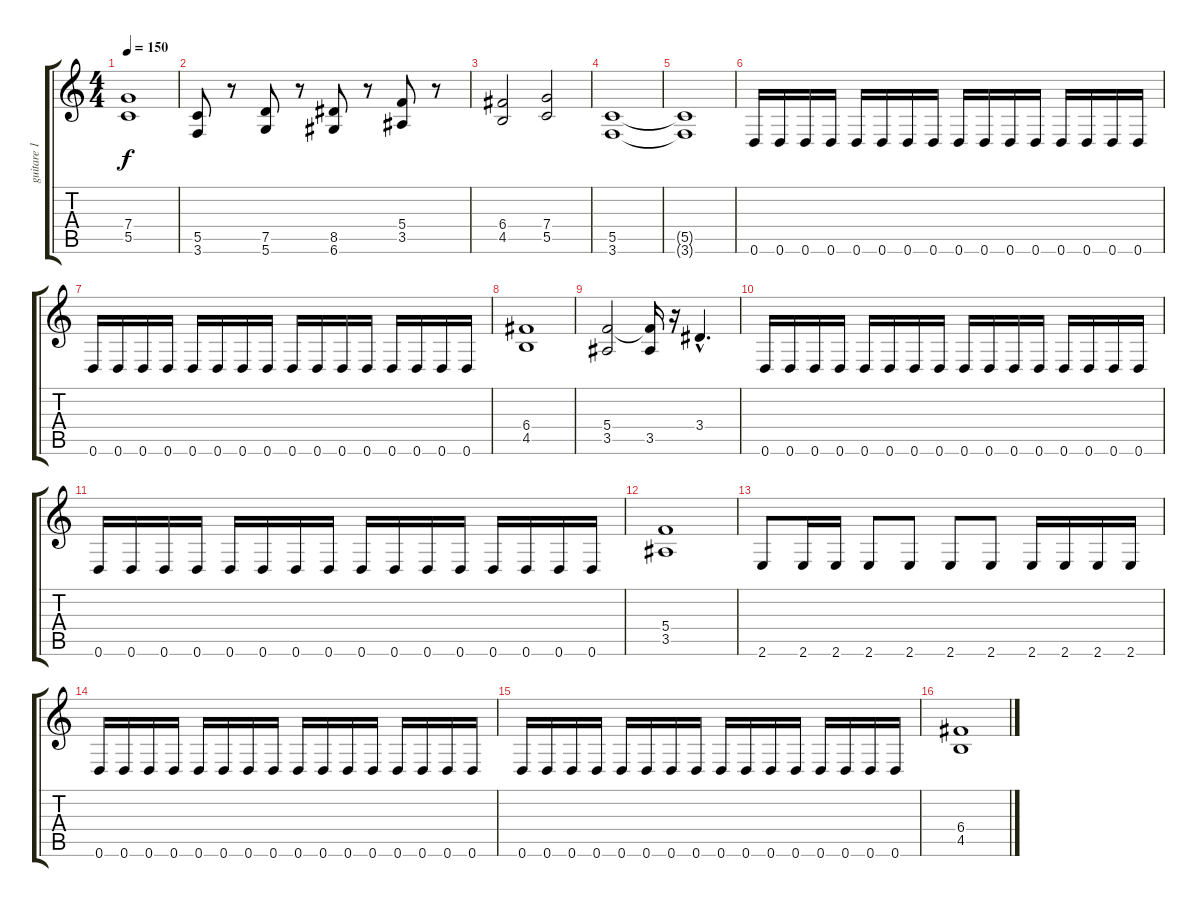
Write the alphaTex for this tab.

\track ("guitare 1" "guitare 1") {instrument distortionguitar}
\staff {score tabs}
\tuning (D4 A3 F3 C3 G2 D2) {hide}
\ts (4 4)
\tempo 150
\clef g2
\ks c
(7.4 5.5).1{dy f} |
(5.5 3.6).8 r.8 (7.5 5.6).8 r.8 (8.5 6.6).8 r.8 (5.4 3.5).8 r.8 |
(6.4 4.5).2 (7.4 5.5).2 |
(5.5 3.6).1 |
(5.5{t} 3.6{t}).1 |
0.6.16 0.6.16 0.6.16 0.6.16 0.6.16 0.6.16 0.6.16 0.6.16 0.6.16 0.6.16 0.6.16 0.6.16 0.6.16 0.6.16 0.6.16 0.6.16 |
0.6.16 0.6.16 0.6.16 0.6.16 0.6.16 0.6.16 0.6.16 0.6.16 0.6.16 0.6.16 0.6.16 0.6.16 0.6.16 0.6.16 0.6.16 0.6.16 |
(6.4 4.5).1 |
(5.4 3.5).2 (5.4{t} 3.5).16 r.16 3.4{hac}.4{d} |
0.6.16 0.6.16 0.6.16 0.6.16 0.6.16 0.6.16 0.6.16 0.6.16 0.6.16 0.6.16 0.6.16 0.6.16 0.6.16 0.6.16 0.6.16 0.6.16 |
0.6.16 0.6.16 0.6.16 0.6.16 0.6.16 0.6.16 0.6.16 0.6.16 0.6.16 0.6.16 0.6.16 0.6.16 0.6.16 0.6.16 0.6.16 0.6.16 |
(5.4 3.5).1 |
2.6.8 2.6.16 2.6.16 2.6.8 2.6.8 2.6.8 2.6.8 2.6.16 2.6.16 2.6.16 2.6.16 |
0.6.16 0.6.16 0.6.16 0.6.16 0.6.16 0.6.16 0.6.16 0.6.16 0.6.16 0.6.16 0.6.16 0.6.16 0.6.16 0.6.16 0.6.16 0.6.16 |
0.6.16 0.6.16 0.6.16 0.6.16 0.6.16 0.6.16 0.6.16 0.6.16 0.6.16 0.6.16 0.6.16 0.6.16 0.6.16 0.6.16 0.6.16 0.6.16 |
(6.4 4.5).1
